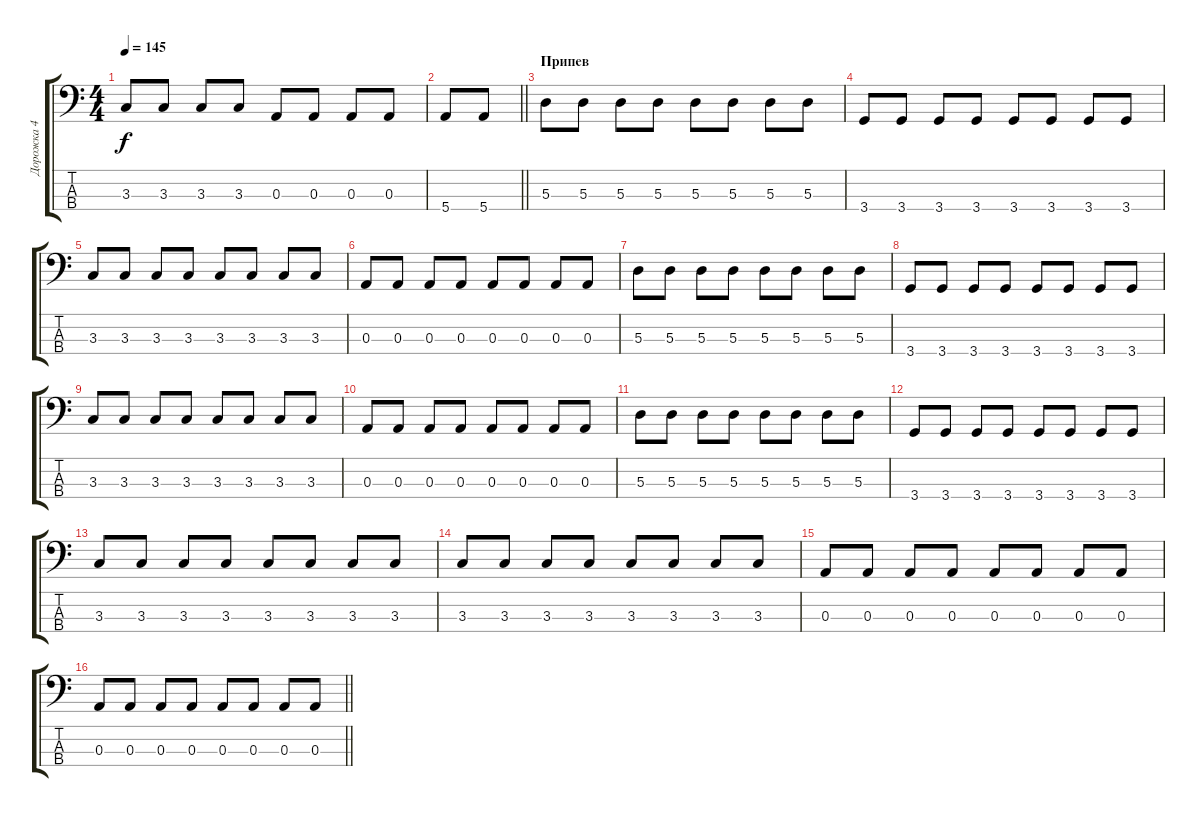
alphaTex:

\track ("Дорожка 4" "Дорожка 4") {instrument electricbassfinger}
\staff {score tabs}
\tuning (G2 D2 A1 E1) {hide}
\ts (4 4)
\tempo 145
\clef f4
\ks c
3.3.8{dy f} 3.3.8 3.3.8 3.3.8 0.3.8 0.3.8 0.3.8 0.3.8 |
\barLineRight lightlight
5.4.8 5.4.8 |
\section ("" "Припев")
5.3.8 5.3.8 5.3.8 5.3.8 5.3.8 5.3.8 5.3.8 5.3.8 |
3.4.8 3.4.8 3.4.8 3.4.8 3.4.8 3.4.8 3.4.8 3.4.8 |
3.3.8 3.3.8 3.3.8 3.3.8 3.3.8 3.3.8 3.3.8 3.3.8 |
0.3.8 0.3.8 0.3.8 0.3.8 0.3.8 0.3.8 0.3.8 0.3.8 |
5.3.8 5.3.8 5.3.8 5.3.8 5.3.8 5.3.8 5.3.8 5.3.8 |
3.4.8 3.4.8 3.4.8 3.4.8 3.4.8 3.4.8 3.4.8 3.4.8 |
3.3.8 3.3.8 3.3.8 3.3.8 3.3.8 3.3.8 3.3.8 3.3.8 |
0.3.8 0.3.8 0.3.8 0.3.8 0.3.8 0.3.8 0.3.8 0.3.8 |
5.3.8 5.3.8 5.3.8 5.3.8 5.3.8 5.3.8 5.3.8 5.3.8 |
3.4.8 3.4.8 3.4.8 3.4.8 3.4.8 3.4.8 3.4.8 3.4.8 |
3.3.8 3.3.8 3.3.8 3.3.8 3.3.8 3.3.8 3.3.8 3.3.8 |
3.3.8 3.3.8 3.3.8 3.3.8 3.3.8 3.3.8 3.3.8 3.3.8 |
0.3.8 0.3.8 0.3.8 0.3.8 0.3.8 0.3.8 0.3.8 0.3.8 |
\barLineRight lightlight
0.3.8 0.3.8 0.3.8 0.3.8 0.3.8 0.3.8 0.3.8 0.3.8
